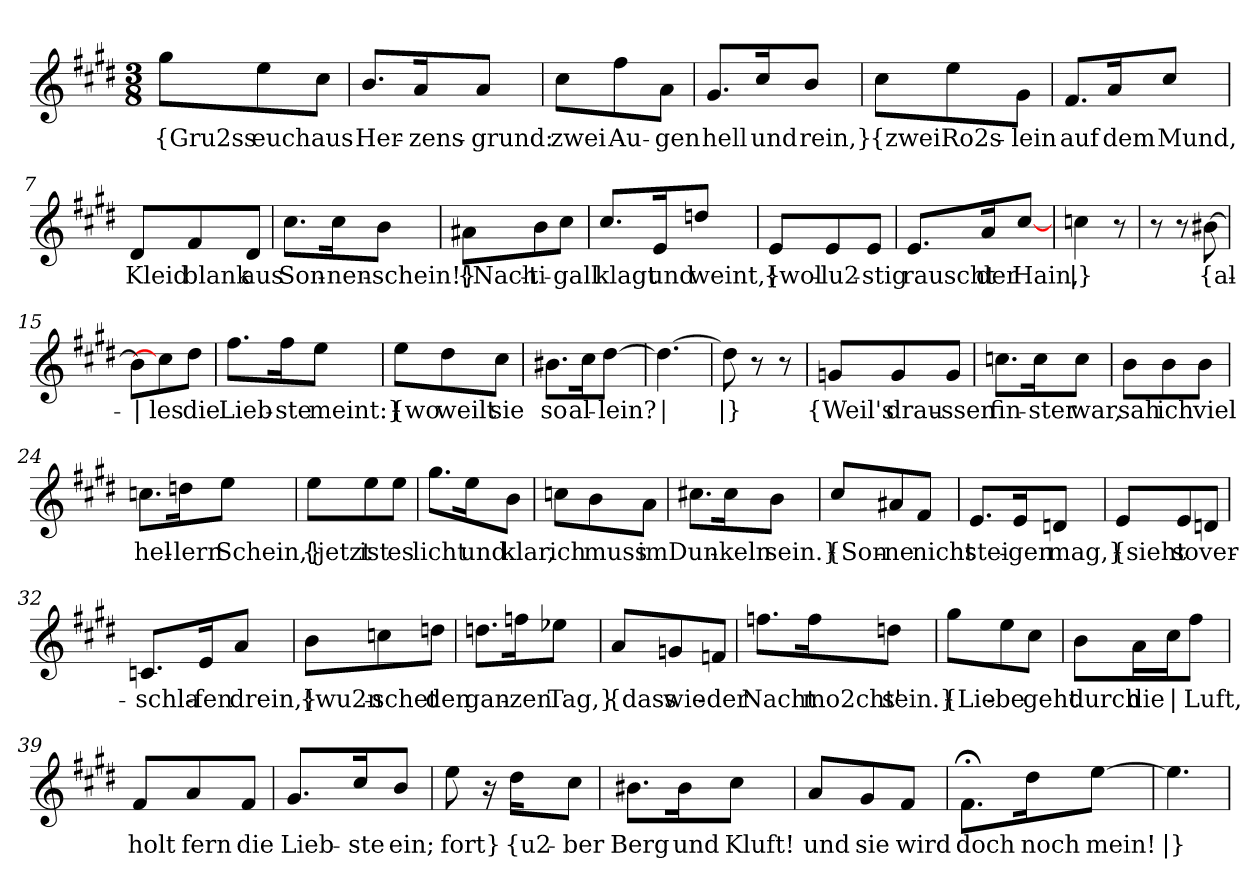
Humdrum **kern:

**kern	**text
*part1	*part1
*staff1	*staff1
*clefG2	*
*k[f#c#g#d#]	*
*M3/8	*
=1	=1
!	!LO:LY:b
8gg#\L	{Gru2ss
!	!LO:LY:b
8ee\	euch
!	!LO:LY:b
8cc#\J	aus
=2	=2
!	!LO:LY:b
8.b/L	Her-
!	!LO:LY:b
16a/K	-zens-
!	!LO:LY:b
8a/J	-grund:
=3	=3
!	!LO:LY:b
8cc#\L	zwei
!	!LO:LY:b
8ff#\	Au-
!	!LO:LY:b
8a\J	-gen
=4	=4
!	!LO:LY:b
8.g#/L	hell
!	!LO:LY:b
16cc#/K	und
!	!LO:LY:b
8b/J	rein,}
=5	=5
!	!LO:LY:b
8cc#\L	{zwei
!	!LO:LY:b
8ee\	Ro2s-
!	!LO:LY:b
8g#\J	-lein
=6	=6
!	!LO:LY:b
8.f#/L	auf
!	!LO:LY:b
16a/K	dem
!	!LO:LY:b
8cc#/J	Mund,
!!LO:LB:g=z
=7	=7
!	!LO:LY:b
8d#/L	Kleid
!	!LO:LY:b
8f#/	blank
!	!LO:LY:b
8d#/J	aus
=8	=8
!	!LO:LY:b
8.cc#\L	Son-
!	!LO:LY:b
16cc#\K	-nen-
!	!LO:LY:b
8b\J	-schein!}
=9	=9
!	!LO:LY:b
8a#X\L	{Nach-
!	!LO:LY:b
8b\	-ti-
!	!LO:LY:b
8cc#\J	-gall
=10	=10
!	!LO:LY:b
8.cc#/L	klagt
!	!LO:LY:b
16e/K	und
!	!LO:LY:b
8ddn/J	weint,}
=11	=11
!	!LO:LY:b
8e/L	{wol-
!	!LO:LY:b
8e/	-lu2-
!	!LO:LY:b
8e/J	-stig
!!LO:LB:g=z
=12	=12
!	!LO:LY:b
8.e/L	rauscht
!	!LO:LY:b
16a/K	der
!	!LO:LY:b
[8cc#/J	Hain,
=13	=13
!	!LO:LY:b
4ccn\	|}
8r	.
=14	=14
8r	.
8r	.
!	!LO:LY:b
[8b#X\	{al-
=15	=15
!	!LO:LY:b
8b#\L]	|
!	!LO:LY:b
8cc#\]	-les
!	!LO:LY:b
8dd#\J	die
=16	=16
!	!LO:LY:b
8.ff#\L	Lieb-
!	!LO:LY:b
16ff#\K	-ste
!	!LO:LY:b
8ee\J	meint:}
=17	=17
!	!LO:LY:b
8ee\L	{wo
!	!LO:LY:b
8dd#\	weilt
!	!LO:LY:b
8cc#\J	sie
=18	=18
!	!LO:LY:b
8.b#X\L	so
!	!LO:LY:b
16cc#\K	al-
!	!LO:LY:b
[8dd#\J	-lein?
=19	=19
!	!LO:LY:b
4.dd#\_	|
=20	=20
!	!LO:LY:b
8dd#\]	|}
8r	.
8r	.
!!LO:LB:g=z
=21	=21
!	!LO:LY:b
8gn/L	{Weil's
!	!LO:LY:b
8g/	drau-
!	!LO:LY:b
8g/J	-ssen
=22	=22
!	!LO:LY:b
8.ccn\L	fin-
!	!LO:LY:b
16cc\K	-ster
!	!LO:LY:b
8cc\J	war,
=23	=23
!	!LO:LY:b
8b\L	sah
!	!LO:LY:b
8b\	ich
!	!LO:LY:b
8b\J	viel
=24	=24
!	!LO:LY:b
8.ccn\L	hel-
!	!LO:LY:b
16ddn\K	-lern
!	!LO:LY:b
8ee\J	Schein,}
=25	=25
!	!LO:LY:b
8ee\L	{jetzt
!	!LO:LY:b
8ee\	ist
!	!LO:LY:b
8ee\J	es
=26	=26
!	!LO:LY:b
8.gg#\L	licht
!	!LO:LY:b
16ee\K	und
!	!LO:LY:b
8b\J	klar,
!!LO:LB:g=z
=27	=27
!	!LO:LY:b
8ccn\L	ich
!	!LO:LY:b
8b\	muss
!	!LO:LY:b
8a\J	im
=28	=28
!	!LO:LY:b
8.cc#X\L	Dun-
!	!LO:LY:b
16cc#\K	-keln
!	!LO:LY:b
8b\J	sein.}
=29	=29
!	!LO:LY:b
8cc#/L	{Son-
!	!LO:LY:b
8a#X/	-ne
!	!LO:LY:b
8f#/J	nicht
=30	=30
!	!LO:LY:b
8.e/L	stei-
!	!LO:LY:b
16e/K	-gen
!	!LO:LY:b
8dn/J	mag,}
=31	=31
!	!LO:LY:b
8e/L	{sieht
!	!LO:LY:b
8e/	so
!	!LO:LY:b
8dn/J	ver-
=32	=32
!	!LO:LY:b
8.cn/L	-schla-
!	!LO:LY:b
16e/K	-fen
!	!LO:LY:b
8a/J	drein,}
!!LO:LB:g=z
=33	=33
!	!LO:LY:b
8b\L	{wu2n-
!	!LO:LY:b
8ccn\	-schet
!	!LO:LY:b
8ddn\J	den
=34	=34
!	!LO:LY:b
8.ddn\L	gan-
!	!LO:LY:b
16ffn\K	-zen
!	!LO:LY:b
8ee-X\J	Tag,}
=35	=35
!	!LO:LY:b
8a/L	{dass
!	!LO:LY:b
8gn/	wie-
!	!LO:LY:b
8fn/J	-der
=36	=36
!	!LO:LY:b
8.ffn\L	Nacht
!	!LO:LY:b
16ff\K	mo2cht'
!	!LO:LY:b
8ddn\J	sein.}
=37	=37
!	!LO:LY:b
8gg#\L	{Lie-
!	!LO:LY:b
8ee\	-be
!	!LO:LY:b
8cc#\J	geht
=38	=38
!	!LO:LY:b
8b\L	durch
!	!LO:LY:b
16a\L	die
!	!LO:LY:b
16cc#\J	|
!	!LO:LY:b
8ff#\J	Luft,
!!LO:LB:g=z
=39	=39
!	!LO:LY:b
8f#/L	holt
!	!LO:LY:b
8a/	fern
!	!LO:LY:b
8f#/J	die
=40	=40
!	!LO:LY:b
8.g#/L	Lieb-
!	!LO:LY:b
16cc#/K	-ste
!	!LO:LY:b
8b/J	ein;
=41	=41
!	!LO:LY:b
8ee\	fort}
16r	.
!	!LO:LY:b
16dd#\KL	{u2-
!	!LO:LY:b
8cc#\J	-ber
=42	=42
!	!LO:LY:b
8.b#X\L	Berg
!	!LO:LY:b
16b#\K	und
!	!LO:LY:b
8cc#\J	Kluft!
=43	=43
!	!LO:LY:b
8a/L	und
!	!LO:LY:b
8g#/	sie
!	!LO:LY:b
8f#/J	wird
=44	=44
!	!LO:LY:b
8.f#;<\L	doch
!	!LO:LY:b
16dd#\K	noch
!	!LO:LY:b
[8ee\J	mein!
=45	=45
!	!LO:LY:b
4.ee\]	|}
=	=
*-	*-
